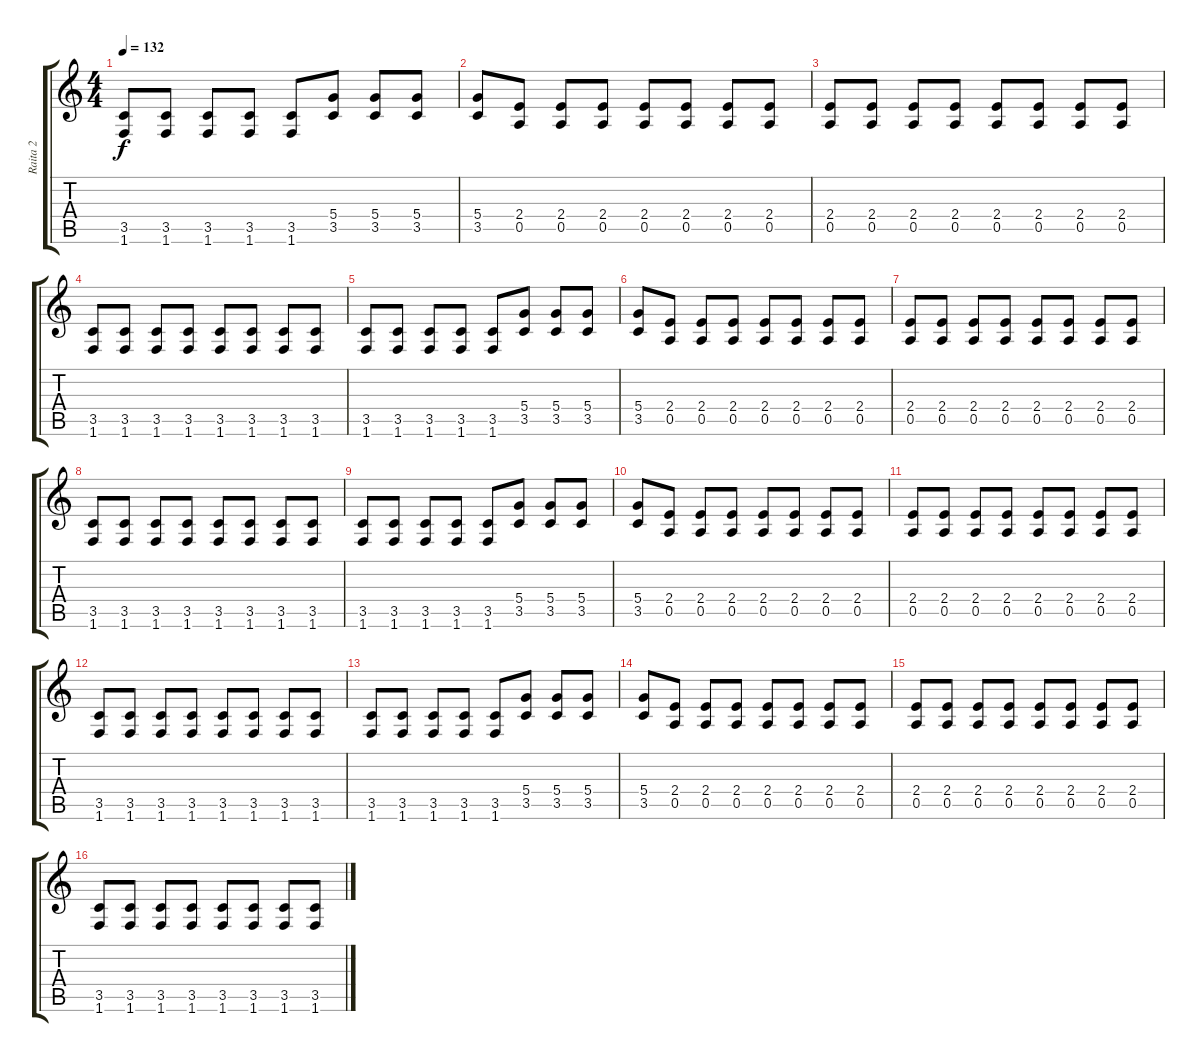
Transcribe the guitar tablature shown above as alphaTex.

\track ("Raita 2" "Raita 2") {instrument distortionguitar}
\staff {score tabs}
\tuning (E4 B3 G3 D3 A2 E2) {hide}
\ts (4 4)
\tempo 132
\clef g2
\ks c
(3.5 1.6).8{dy f} (3.5 1.6).8 (3.5 1.6).8 (3.5 1.6).8 (3.5 1.6).8 (5.4 3.5).8 (5.4 3.5).8 (5.4 3.5).8 |
(5.4 3.5).8 (2.4 0.5).8 (2.4 0.5).8 (2.4 0.5).8 (2.4 0.5).8 (2.4 0.5).8 (2.4 0.5).8 (2.4 0.5).8 |
(2.4 0.5).8 (2.4 0.5).8 (2.4 0.5).8 (2.4 0.5).8 (2.4 0.5).8 (2.4 0.5).8 (2.4 0.5).8 (2.4 0.5).8 |
(3.5 1.6).8 (3.5 1.6).8 (3.5 1.6).8 (3.5 1.6).8 (3.5 1.6).8 (3.5 1.6).8 (3.5 1.6).8 (3.5 1.6).8 |
(3.5 1.6).8 (3.5 1.6).8 (3.5 1.6).8 (3.5 1.6).8 (3.5 1.6).8 (5.4 3.5).8 (5.4 3.5).8 (5.4 3.5).8 |
(5.4 3.5).8 (2.4 0.5).8 (2.4 0.5).8 (2.4 0.5).8 (2.4 0.5).8 (2.4 0.5).8 (2.4 0.5).8 (2.4 0.5).8 |
(2.4 0.5).8 (2.4 0.5).8 (2.4 0.5).8 (2.4 0.5).8 (2.4 0.5).8 (2.4 0.5).8 (2.4 0.5).8 (2.4 0.5).8 |
(3.5 1.6).8 (3.5 1.6).8 (3.5 1.6).8 (3.5 1.6).8 (3.5 1.6).8 (3.5 1.6).8 (3.5 1.6).8 (3.5 1.6).8 |
(3.5 1.6).8 (3.5 1.6).8 (3.5 1.6).8 (3.5 1.6).8 (3.5 1.6).8 (5.4 3.5).8 (5.4 3.5).8 (5.4 3.5).8 |
(5.4 3.5).8 (2.4 0.5).8 (2.4 0.5).8 (2.4 0.5).8 (2.4 0.5).8 (2.4 0.5).8 (2.4 0.5).8 (2.4 0.5).8 |
(2.4 0.5).8 (2.4 0.5).8 (2.4 0.5).8 (2.4 0.5).8 (2.4 0.5).8 (2.4 0.5).8 (2.4 0.5).8 (2.4 0.5).8 |
(3.5 1.6).8 (3.5 1.6).8 (3.5 1.6).8 (3.5 1.6).8 (3.5 1.6).8 (3.5 1.6).8 (3.5 1.6).8 (3.5 1.6).8 |
(3.5 1.6).8 (3.5 1.6).8 (3.5 1.6).8 (3.5 1.6).8 (3.5 1.6).8 (5.4 3.5).8 (5.4 3.5).8 (5.4 3.5).8 |
(5.4 3.5).8 (2.4 0.5).8 (2.4 0.5).8 (2.4 0.5).8 (2.4 0.5).8 (2.4 0.5).8 (2.4 0.5).8 (2.4 0.5).8 |
(2.4 0.5).8 (2.4 0.5).8 (2.4 0.5).8 (2.4 0.5).8 (2.4 0.5).8 (2.4 0.5).8 (2.4 0.5).8 (2.4 0.5).8 |
(3.5 1.6).8 (3.5 1.6).8 (3.5 1.6).8 (3.5 1.6).8 (3.5 1.6).8 (3.5 1.6).8 (3.5 1.6).8 (3.5 1.6).8
